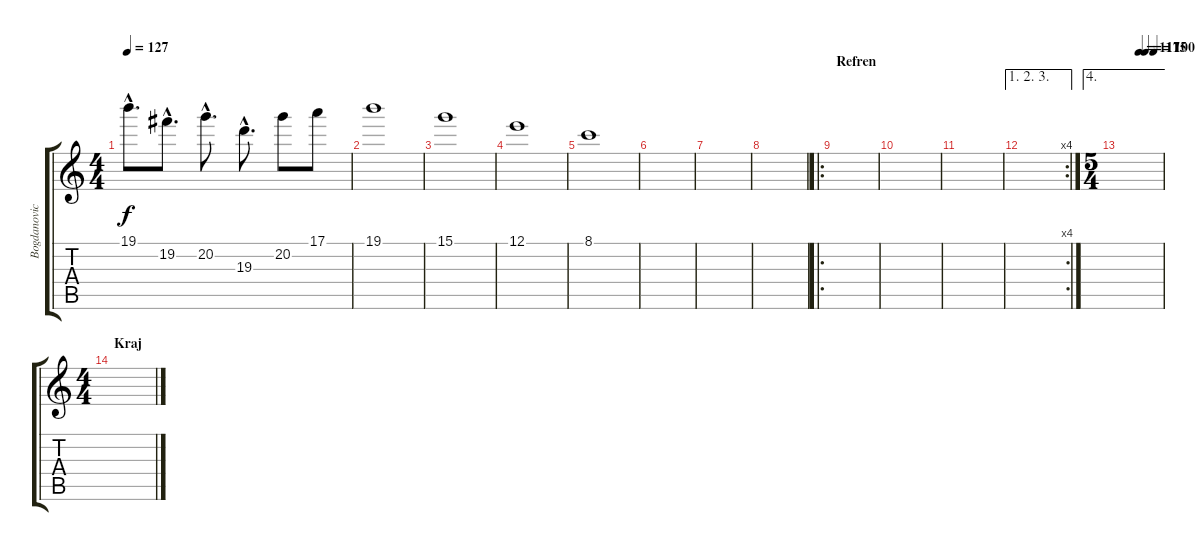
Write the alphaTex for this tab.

\track ("Bogdanovic (+)" "Bogdanovic") {instrument distortionguitar}
\staff {score tabs}
\tuning (E4 B3 G3 D3 A2 E2) {hide}
\ts (4 4)
\tempo 127
\clef g2
\ks c
19.1{hac}.8{d dy f} 19.2{hac}.8{d} 20.2{hac}.8{d} 19.3{hac}.8{d} 20.2.8 17.1.8 |
19.1.1 |
15.1.1 |
12.1.1 |
8.1.1 |
|
|
|
\ro
\section ("" "Refren")
|
|
|
\ae (1 2 3)
\rc 4
|
\ae 4
\ts (5 4)
\tempo (117 0.45)
\tempo (115 0.6)
\tempo (100 0.8)
|
\ts (4 4)
\section ("" "Kraj")
